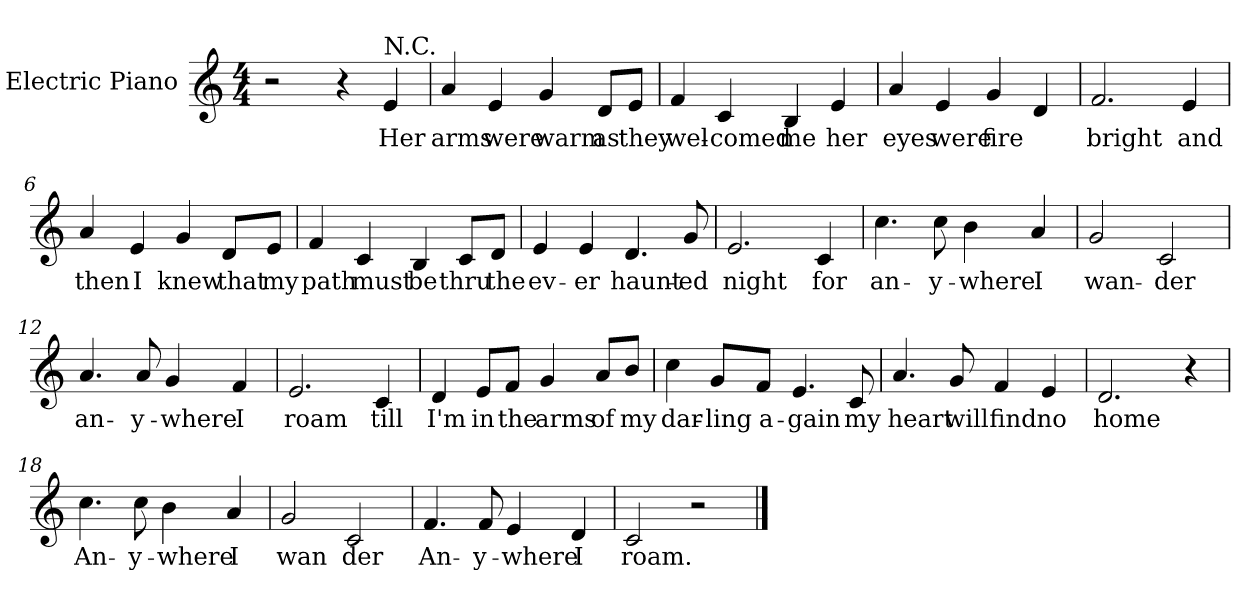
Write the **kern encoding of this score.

**kern	**text
*part1	*part1
*staff1	*staff1
*I"Electric Piano	*
*I'E.Pno	*
*clefG2	*
*k[]	*
*C:	*
*M4/4	*
=1	=1
2r	.
4r	.
!LO:TX:a:t=N.C.	!
4e/	Her
=2	=2
4a/	arms
4e/	were
4g/	warm
8d/L	as
8e/J	they
=3	=3
4f/	wel-
4c/	-comed
4B/	me
4e/	her
=4	=4
4a/	eyes
4e/	were
4g/	-fire
4d/	.
=5	=5
2.f/	bright
4e/	and
!!LO:LB:g=z
=6	=6
4a/	then
4e/	I
4g/	knew
8d/L	that
8e/J	my
=7	=7
4f/	path
4c/	must
4B/	be
8c/L	thru
8d/J	the
=8	=8
4e/	ev-
4e/	-er
4.d/	haunt-
8g/	-ed
=9	=9
2.e/	night
4c/	for
!!LO:LB:g=z
=10	=10
4.cc\	an-
8cc\	-y-
4b\	-where
4a/	I
=11	=11
2g/	wan-
2c/	-der
=12	=12
4.a/	an-
8a/	-y-
4g/	-where
4f/	I
=13	=13
2.e/	roam
4c/	till
!!LO:LB:g=z
=14	=14
4d/	I'm
8e/L	in
8f/J	the
4g/	arms
8a/L	of
8b/J	my
=15	=15
4cc\	dar-
8g/L	-ling
8f/J	a-
4.e/	-gain
8c/	my
=16	=16
4.a/	heart
8g/	will
4f/	find
4e/	no
=17	=17
2.d/	home
4r	.
!!LO:LB:g=z
=18	=18
4.cc\	An-
8cc\	-y-
4b\	-where
4a/	I
=19	=19
2g/	wan
2c/	der
=20	=20
4.f/	An-
8f/	-y-
4e/	-where
4d/	I
=21	=21
2c/	roam.
2r	.
==	==
*-	*-
